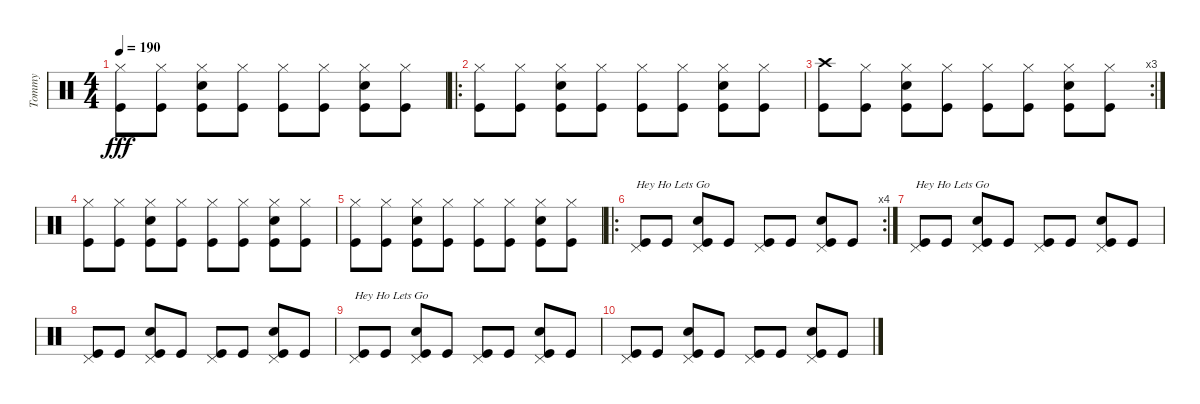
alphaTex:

\track ("Tommy" "Tommy") {instrument percussion}
\staff {score}
\articulation defaults
\ts (4 4)
\tempo 190
\clef neutral
\ks c
("Hi-Hat (closed)" "Kick (hit)").8{dy fff} ("Hi-Hat (closed)" "Kick (hit)").8 ("Hi-Hat (closed)" "Snare (hit) 2" "Kick (hit)").8 ("Hi-Hat (closed)" "Kick (hit)").8 ("Hi-Hat (closed)" "Kick (hit)").8 ("Hi-Hat (closed)" "Kick (hit)").8 ("Hi-Hat (closed)" "Snare (hit) 2" "Kick (hit)").8 ("Hi-Hat (closed)" "Kick (hit)").8 |
\ro
("Hi-Hat (closed)" "Kick (hit)").8 ("Hi-Hat (closed)" "Kick (hit)").8 ("Hi-Hat (closed)" "Snare (hit) 2" "Kick (hit)").8 ("Hi-Hat (closed)" "Kick (hit)").8 ("Hi-Hat (closed)" "Kick (hit)").8 ("Hi-Hat (closed)" "Kick (hit)").8 ("Hi-Hat (closed)" "Snare (hit) 2" "Kick (hit)").8 ("Hi-Hat (closed)" "Kick (hit)").8 |
\rc 3
("Crash high (hit)" "Kick (hit)").8 ("Hi-Hat (closed)" "Kick (hit)").8 ("Hi-Hat (closed)" "Snare (hit) 2" "Kick (hit)").8 ("Hi-Hat (closed)" "Kick (hit)").8 ("Hi-Hat (closed)" "Kick (hit)").8 ("Hi-Hat (closed)" "Kick (hit)").8 ("Hi-Hat (closed)" "Snare (hit) 2" "Kick (hit)").8 ("Hi-Hat (closed)" "Kick (hit)").8 |
("Hi-Hat (closed)" "Kick (hit)").8 ("Hi-Hat (closed)" "Kick (hit)").8 ("Hi-Hat (closed)" "Snare (hit) 2" "Kick (hit)").8 ("Hi-Hat (closed)" "Kick (hit)").8 ("Hi-Hat (closed)" "Kick (hit)").8 ("Hi-Hat (closed)" "Kick (hit)").8 ("Hi-Hat (closed)" "Snare (hit) 2" "Kick (hit)").8 ("Hi-Hat (closed)" "Kick (hit)").8 |
("Hi-Hat (closed)" "Kick (hit)").8 ("Hi-Hat (closed)" "Kick (hit)").8 ("Hi-Hat (closed)" "Snare (hit) 2" "Kick (hit)").8 ("Hi-Hat (closed)" "Kick (hit)").8 ("Hi-Hat (closed)" "Kick (hit)").8 ("Hi-Hat (closed)" "Kick (hit)").8 ("Hi-Hat (closed)" "Snare (hit) 2" "Kick (hit)").8 ("Hi-Hat (closed)" "Kick (hit)").8 |
\ro
\rc 4
("Pedal Hi-Hat (hit)" "Kick (hit)").8{txt "Hey Ho Lets Go"} "Kick (hit)".8 ("Pedal Hi-Hat (hit)" "Snare (hit) 2" "Kick (hit)").8 "Kick (hit)".8 ("Pedal Hi-Hat (hit)" "Kick (hit)").8 "Kick (hit)".8 ("Pedal Hi-Hat (hit)" "Snare (hit) 2" "Kick (hit)").8 "Kick (hit)".8 |
("Pedal Hi-Hat (hit)" "Kick (hit)").8{txt "Hey Ho Lets Go"} "Kick (hit)".8 ("Pedal Hi-Hat (hit)" "Snare (hit) 2" "Kick (hit)").8 "Kick (hit)".8 ("Pedal Hi-Hat (hit)" "Kick (hit)").8 "Kick (hit)".8 ("Pedal Hi-Hat (hit)" "Snare (hit) 2" "Kick (hit)").8 "Kick (hit)".8 |
("Pedal Hi-Hat (hit)" "Kick (hit)").8 "Kick (hit)".8 ("Pedal Hi-Hat (hit)" "Snare (hit) 2" "Kick (hit)").8 "Kick (hit)".8 ("Pedal Hi-Hat (hit)" "Kick (hit)").8 "Kick (hit)".8 ("Pedal Hi-Hat (hit)" "Snare (hit) 2" "Kick (hit)").8 "Kick (hit)".8 |
("Pedal Hi-Hat (hit)" "Kick (hit)").8{txt "Hey Ho Lets Go"} "Kick (hit)".8 ("Pedal Hi-Hat (hit)" "Snare (hit) 2" "Kick (hit)").8 "Kick (hit)".8 ("Pedal Hi-Hat (hit)" "Kick (hit)").8 "Kick (hit)".8 ("Pedal Hi-Hat (hit)" "Snare (hit) 2" "Kick (hit)").8 "Kick (hit)".8 |
("Pedal Hi-Hat (hit)" "Kick (hit)").8 "Kick (hit)".8 ("Pedal Hi-Hat (hit)" "Snare (hit) 2" "Kick (hit)").8 "Kick (hit)".8 ("Pedal Hi-Hat (hit)" "Kick (hit)").8 "Kick (hit)".8 ("Pedal Hi-Hat (hit)" "Snare (hit) 2" "Kick (hit)").8 "Kick (hit)".8
